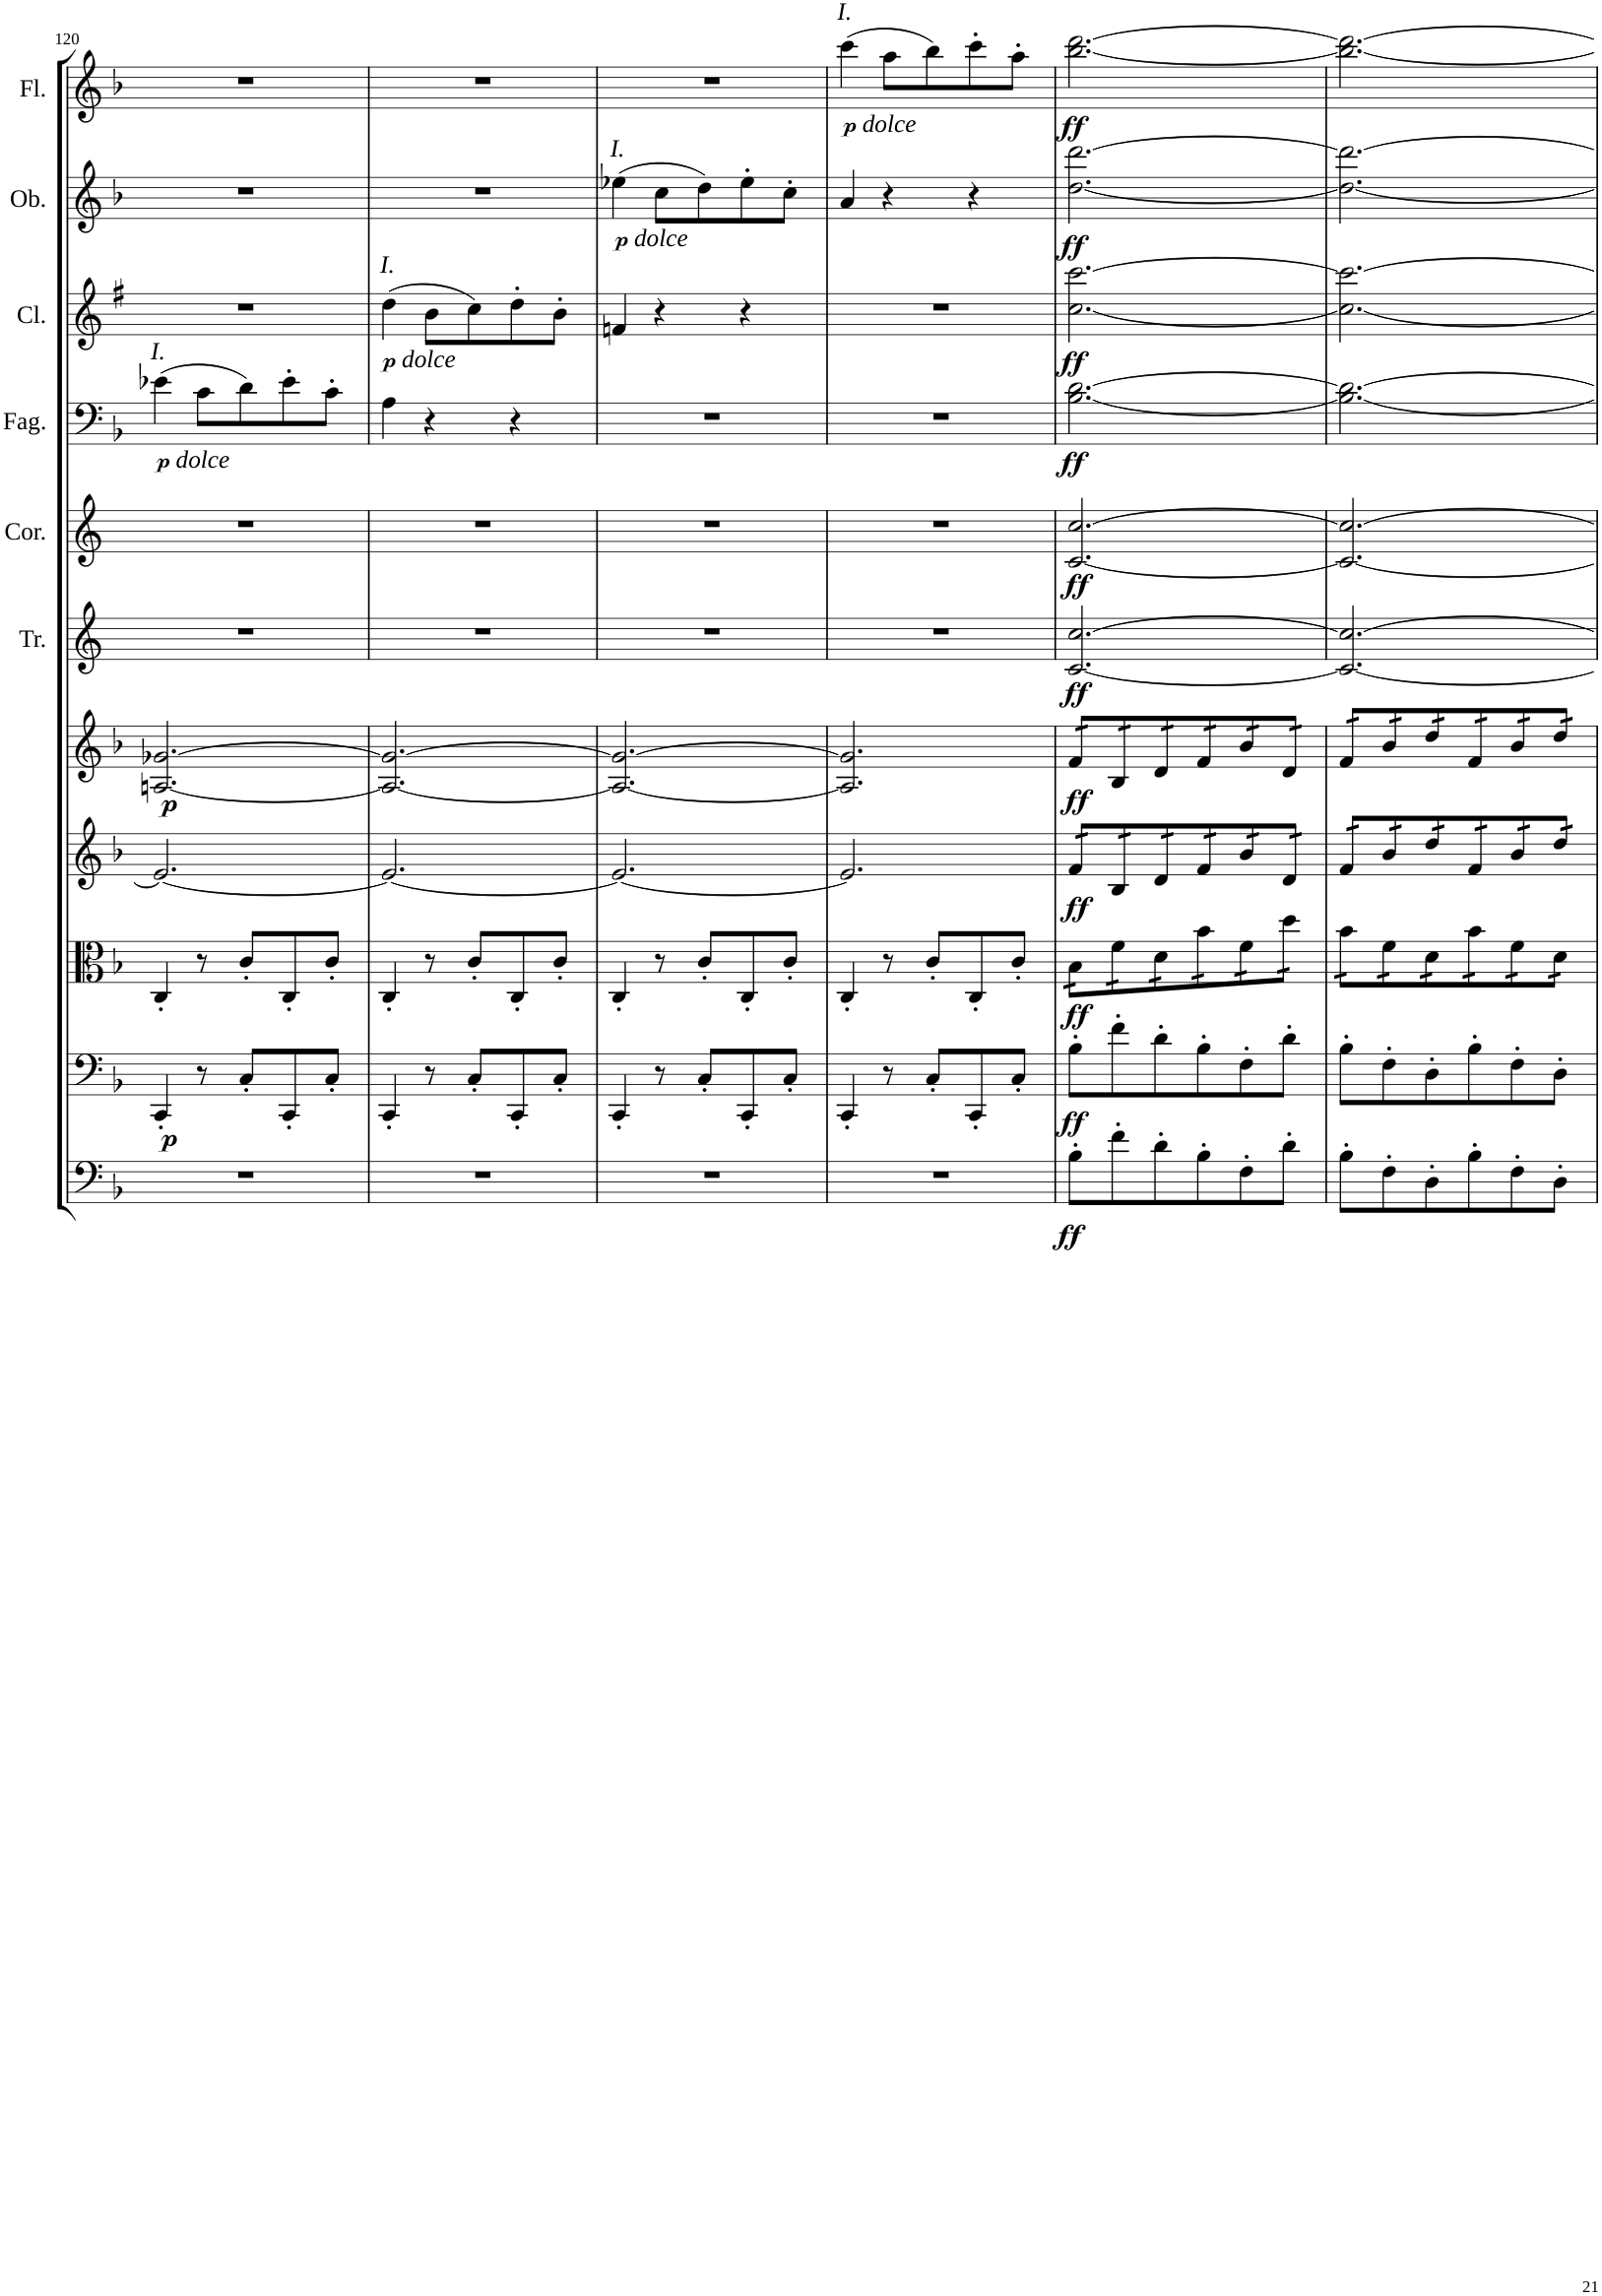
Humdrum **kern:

**kern	**dynam	**kern	**dynam	**kern	**dynam	**kern	**dynam	**kern	**dynam	**kern	**dynam	**kern	**dynam	**kern	**dynam	**kern	**dynam	**kern	**dynam	**kern	**dynam
*part11	*part11	*part10	*part10	*part9	*part9	*part8	*part8	*part7	*part7	*part6	*part6	*part5	*part5	*part4	*part4	*part3	*part3	*part2	*part2	*part1	*part1
*staff11	*staff11	*staff10	*staff10	*staff9	*staff9	*staff8	*staff8	*staff7	*staff7	*staff6	*staff6	*staff5	*staff5	*staff4	*staff4	*staff3	*staff3	*staff2	*staff2	*staff1	*staff1
*I"Basso	*	*I"Violoncello	*	*I"Viola	*	*I"Violino II	*	*I"Violino I	*	*I"Trombe in F	*	*I"Corni in F	*	*I"Fagotti	*	*I"Clarinetti in B	*	*I"Oboi	*	*I"Flauti	*
*	*	*	*	*	*	*	*	*	*	*I'Tr.	*	*I'Cor.	*	*I'Fag.	*	*I'Cl.	*	*I'Ob.	*	*I'Fl.	*
!!LO:PB:g=z
*clefF4	*	*clefF4	*	*clefC3	*	*clefG2	*	*clefG2	*	*clefG2	*	*clefG2	*	*clefF4	*	*clefG2	*	*clefG2	*	*clefG2	*
*Trd7c12	*	*	*	*	*	*	*	*	*	*Trd-3c-5	*	*Trd4c7	*	*	*	*Trd1c2	*	*	*	*	*
*k[b-]	*	*k[b-]	*	*k[b-]	*	*k[b-]	*	*k[b-]	*	*k[]	*	*k[]	*	*k[b-]	*	*k[f#]	*	*k[b-]	*	*k[b-]	*
*M3/4	*	*M3/4	*	*M3/4	*	*M3/4	*	*M3/4	*	*M3/4	*	*M3/4	*	*M3/4	*	*M3/4	*	*M3/4	*	*M3/4	*
=120	=120	=120	=120	=120	=120	=120	=120	=120	=120	=120	=120	=120	=120	=120	=120	=120	=120	=120	=120	=120	=120
!	!	!	!	!	!	!	!	!	!	!	!	!	!	!LO:TX:b:t=dolce	!	!	!	!	!	!	!
!	!	!	!	!	!	!	!	!	!	!	!	!	!	!LO:TX:a:i:t=I.	!	!	!	!	!	!	!
!	!	!	!LO:DY:b	!	!	!	!	!	!LO:DY:b	!	!	!	!	!	!	!	!	!	!	!	!
2.r	.	4CC'/	p	4C'/	.	2.e-/_	.	[2.An/ [2.g-X/	p	2.r	.	2.r	.	(4e-X\	.	2.r	.	2.r	.	2.r	.
.	.	8r	.	8r	.	.	.	.	.	.	.	.	.	8c\L	.	.	.	.	.	.	.
.	.	8C'/L	.	8c'/L	.	.	.	.	.	.	.	.	.	8d\)	.	.	.	.	.	.	.
.	.	8CC'/	.	8C'/	.	.	.	.	.	.	.	.	.	8e-'\	.	.	.	.	.	.	.
.	.	8C'/J	.	8c'/J	.	.	.	.	.	.	.	.	.	8c'\J	.	.	.	.	.	.	.
=121	=121	=121	=121	=121	=121	=121	=121	=121	=121	=121	=121	=121	=121	=121	=121	=121	=121	=121	=121	=121	=121
!	!	!	!	!	!	!	!	!	!	!	!	!	!	!	!	!LO:TX:a:i:t=I.	!	!	!	!	!
!	!	!	!	!	!	!	!	!	!	!	!	!	!	!	!	!LO:TX:b:t=dolce	!	!	!	!	!
2.r	.	4CC'/	.	4C'/	.	2.e-/_	.	2.A/_ 2.g-/_	.	2.r	.	2.r	.	4A\	.	(4dd\	.	2.r	.	2.r	.
.	.	8r	.	8r	.	.	.	.	.	.	.	.	.	4r	.	8b\L	.	.	.	.	.
.	.	8C'/L	.	8c'/L	.	.	.	.	.	.	.	.	.	.	.	8cc\)	.	.	.	.	.
.	.	8CC'/	.	8C'/	.	.	.	.	.	.	.	.	.	4r	.	8dd'\	.	.	.	.	.
.	.	8C'/J	.	8c'/J	.	.	.	.	.	.	.	.	.	.	.	8b'\J	.	.	.	.	.
=122	=122	=122	=122	=122	=122	=122	=122	=122	=122	=122	=122	=122	=122	=122	=122	=122	=122	=122	=122	=122	=122
!	!	!	!	!	!	!	!	!	!	!	!	!	!	!	!	!	!	!LO:TX:a:i:t=I.	!	!	!
!	!	!	!	!	!	!	!	!	!	!	!	!	!	!	!	!	!	!LO:TX:b:t=dolce	!	!	!
2.r	.	4CC'/	.	4C'/	.	2.e-/_	.	2.A/_ 2.g-/_	.	2.r	.	2.r	.	2.r	.	4fn/	.	(4ee-X\	.	2.r	.
.	.	8r	.	8r	.	.	.	.	.	.	.	.	.	.	.	4r	.	8cc\L	.	.	.
.	.	8C'/L	.	8c'/L	.	.	.	.	.	.	.	.	.	.	.	.	.	8dd\)	.	.	.
.	.	8CC'/	.	8C'/	.	.	.	.	.	.	.	.	.	.	.	4r	.	8ee-'\	.	.	.
.	.	8C'/J	.	8c'/J	.	.	.	.	.	.	.	.	.	.	.	.	.	8cc'\J	.	.	.
=123	=123	=123	=123	=123	=123	=123	=123	=123	=123	=123	=123	=123	=123	=123	=123	=123	=123	=123	=123	=123	=123
!	!	!	!	!	!	!	!	!	!	!	!	!	!	!	!	!	!	!	!	!LO:TX:b:t=dolce	!
!	!	!	!	!	!	!	!	!	!	!	!	!	!	!	!	!	!	!	!	!LO:TX:a:i:t=I.	!
2.r	.	4CC'/	.	4C'/	.	2.e-/]	.	2.A/] 2.g-/]	.	2.r	.	2.r	.	2.r	.	2.r	.	4a/	.	(4ccc\	.
.	.	8r	.	8r	.	.	.	.	.	.	.	.	.	.	.	.	.	4r	.	8aa\L	.
.	.	8C'/L	.	8c'/L	.	.	.	.	.	.	.	.	.	.	.	.	.	.	.	8bb-\)	.
.	.	8CC'/	.	8C'/	.	.	.	.	.	.	.	.	.	.	.	.	.	4r	.	8ccc'\	.
.	.	8C'/J	.	8c'/J	.	.	.	.	.	.	.	.	.	.	.	.	.	.	.	8aa'\J	.
=124	=124	=124	=124	=124	=124	=124	=124	=124	=124	=124	=124	=124	=124	=124	=124	=124	=124	=124	=124	=124	=124
!	!LO:DY:b	!	!LO:DY:b	!	!LO:DY:b	!	!LO:DY:b	!	!LO:DY:b	!	!LO:DY:b	!	!LO:DY:b	!	!LO:DY:b	!	!LO:DY:b	!	!LO:DY:b	!	!LO:DY:b
*	*	*	*	*tremolo	*	*	*	*	*	*	*	*	*	*	*	*	*	*	*	*	*
*	*	*	*	*	*	*tremolo	*	*	*	*	*	*	*	*	*	*	*	*	*	*	*
*	*	*	*	*	*	*	*	*tremolo	*	*	*	*	*	*	*	*	*	*	*	*	*
8B-'\L	ff	8B-'\L	ff	16B-\LL	ff	16f/LL	ff	16f/LL	ff	[2.c/ [2.cc/	ff	[2.c/ [2.cc/	ff	[2.B-\ [2.d\	ff	[2.cc\ [2.ccc\	ff	[2.dd\ [2.ddd\	ff	[2.bb-\ [2.ddd\	ff
.	.	.	.	16B-\	.	16f/	.	16f/	.	.	.	.	.	.	.	.	.	.	.	.	.
8f'\	.	8f'\	.	16f\	.	16B-/	.	16B-/	.	.	.	.	.	.	.	.	.	.	.	.	.
.	.	.	.	16f\	.	16B-/	.	16B-/	.	.	.	.	.	.	.	.	.	.	.	.	.
8d'\	.	8d'\	.	16d\	.	16d/	.	16d/	.	.	.	.	.	.	.	.	.	.	.	.	.
.	.	.	.	16d\	.	16d/	.	16d/	.	.	.	.	.	.	.	.	.	.	.	.	.
8B-'\	.	8B-'\	.	16b-\	.	16f/	.	16f/	.	.	.	.	.	.	.	.	.	.	.	.	.
.	.	.	.	16b-\	.	16f/	.	16f/	.	.	.	.	.	.	.	.	.	.	.	.	.
8F'\	.	8F'\	.	16f\	.	16b-/	.	16b-/	.	.	.	.	.	.	.	.	.	.	.	.	.
.	.	.	.	16f\	.	16b-/	.	16b-/	.	.	.	.	.	.	.	.	.	.	.	.	.
8d'\J	.	8d'\J	.	16dd\	.	16d/	.	16d/	.	.	.	.	.	.	.	.	.	.	.	.	.
.	.	.	.	16dd\JJ	.	16d/JJ	.	16d/JJ	.	.	.	.	.	.	.	.	.	.	.	.	.
=125	=125	=125	=125	=125	=125	=125	=125	=125	=125	=125	=125	=125	=125	=125	=125	=125	=125	=125	=125	=125	=125
8B-'\L	.	8B-'\L	.	16b-\LL	.	16f/LL	.	16f/LL	.	2.c/_ 2.cc/_	.	2.c/_ 2.cc/_	.	2.B-\_ 2.d\_	.	2.cc\_ 2.ccc\_	.	2.dd\_ 2.ddd\_	.	2.bb-\_ 2.ddd\_	.
.	.	.	.	16b-\	.	16f/	.	16f/	.	.	.	.	.	.	.	.	.	.	.	.	.
8F'\	.	8F'\	.	16f\	.	16b-/	.	16b-/	.	.	.	.	.	.	.	.	.	.	.	.	.
.	.	.	.	16f\	.	16b-/	.	16b-/	.	.	.	.	.	.	.	.	.	.	.	.	.
8D'\	.	8D'\	.	16d\	.	16dd/	.	16dd/	.	.	.	.	.	.	.	.	.	.	.	.	.
.	.	.	.	16d\	.	16dd/	.	16dd/	.	.	.	.	.	.	.	.	.	.	.	.	.
8B-'\	.	8B-'\	.	16b-\	.	16f/	.	16f/	.	.	.	.	.	.	.	.	.	.	.	.	.
.	.	.	.	16b-\	.	16f/	.	16f/	.	.	.	.	.	.	.	.	.	.	.	.	.
8F'\	.	8F'\	.	16f\	.	16b-/	.	16b-/	.	.	.	.	.	.	.	.	.	.	.	.	.
.	.	.	.	16f\	.	16b-/	.	16b-/	.	.	.	.	.	.	.	.	.	.	.	.	.
8D'\J	.	8D'\J	.	16d\	.	16dd/	.	16dd/	.	.	.	.	.	.	.	.	.	.	.	.	.
.	.	.	.	16d\JJ	.	16dd/JJ	.	16dd/JJ	.	.	.	.	.	.	.	.	.	.	.	.	.
*	*	*	*	*	*	*	*	*Xtremolo	*	*	*	*	*	*	*	*	*	*	*	*	*
*	*	*	*	*	*	*Xtremolo	*	*	*	*	*	*	*	*	*	*	*	*	*	*	*
*	*	*	*	*Xtremolo	*	*	*	*	*	*	*	*	*	*	*	*	*	*	*	*	*
=	=	=	=	=	=	=	=	=	=	=	=	=	=	=	=	=	=	=	=	=	=
*-	*-	*-	*-	*-	*-	*-	*-	*-	*-	*-	*-	*-	*-	*-	*-	*-	*-	*-	*-	*-	*-
